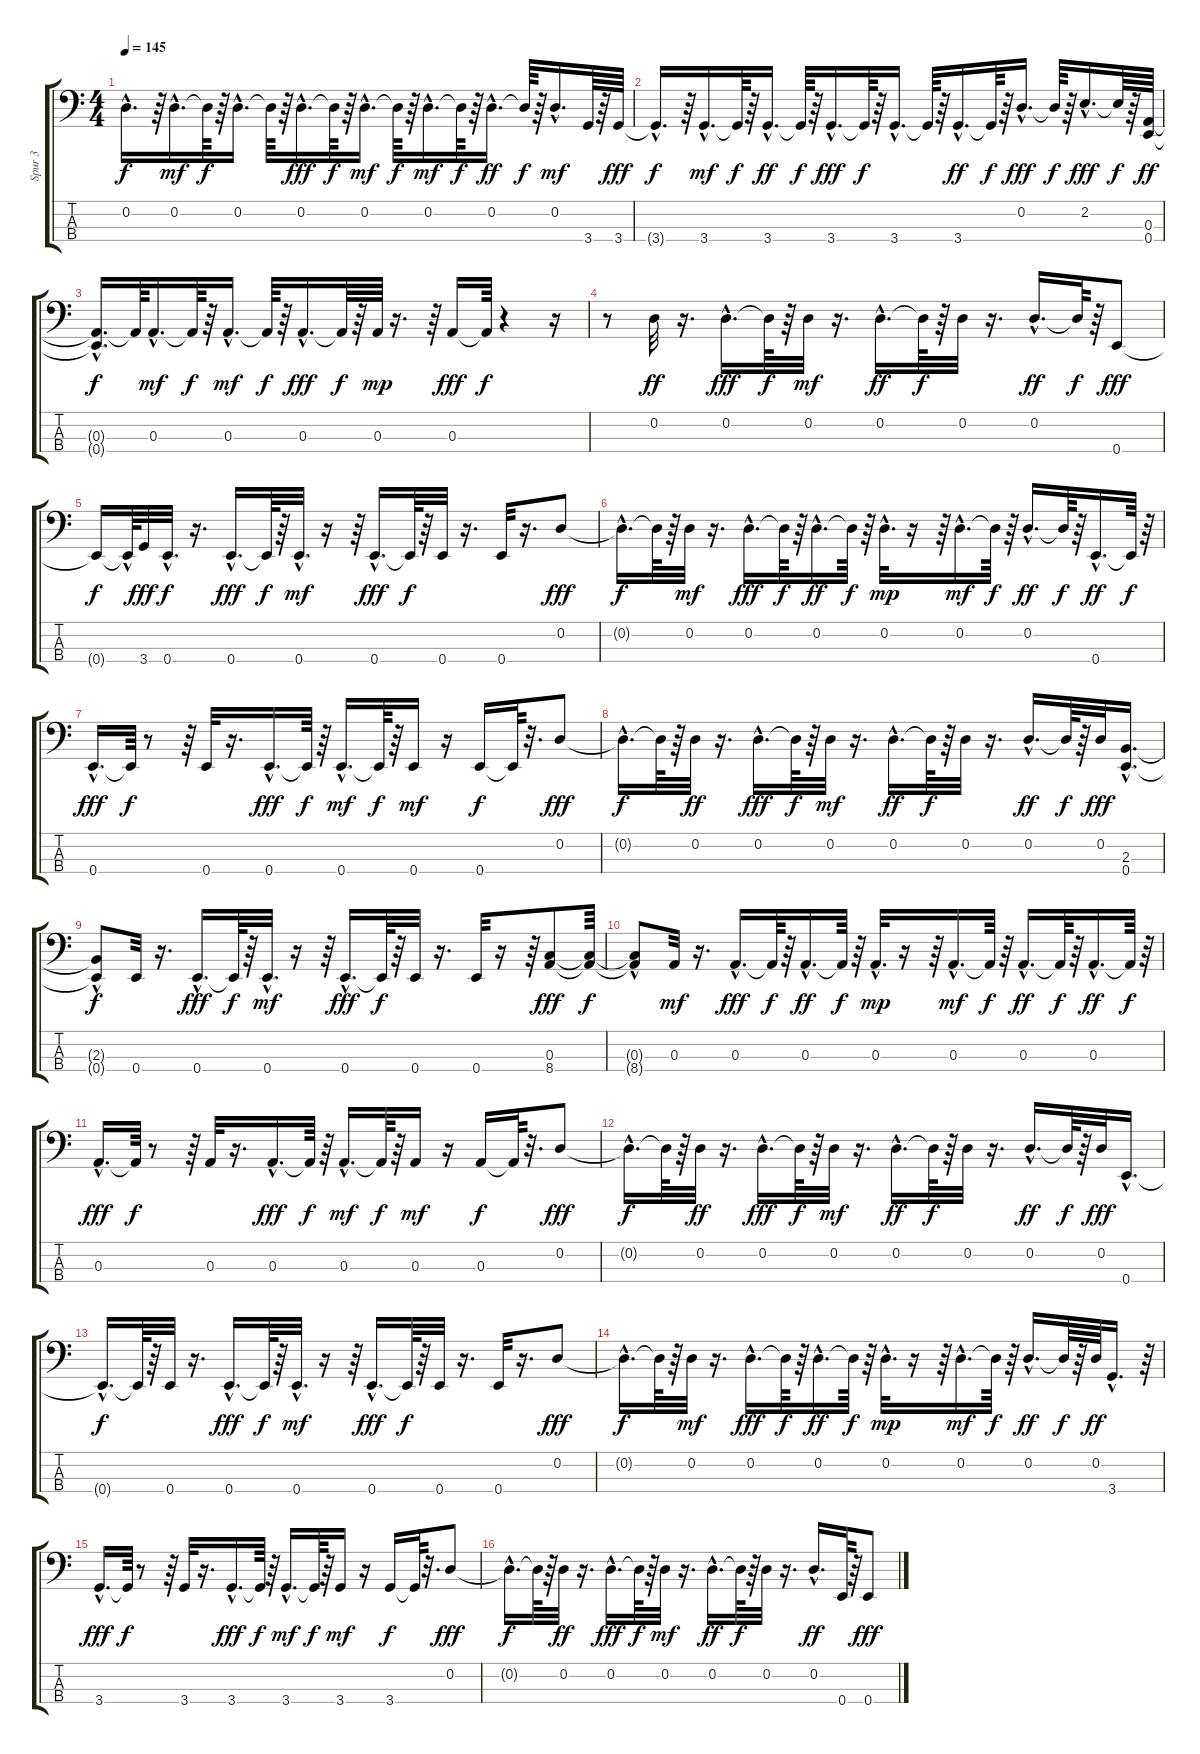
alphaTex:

\track ("Spur 3" "Spur 3") {instrument electricbassfinger}
\staff {score tabs}
\tuning (G2 D2 A1 E1) {hide}
\ts (4 4)
\tempo 145
\clef f4
\ks c
0.2{hac t}.16{d dy f} r.64 0.2{hac}.16{d dy mf} 0.2{t}.64{dy f} r.64 0.2{hac}.16{d} 0.2{t}.64 r.64 0.2{hac}.16{d dy fff} 0.2{t}.64{dy f} r.64 0.2{hac}.16{d dy mf} 0.2{t}.64{dy f} r.64 0.2{hac}.16{d dy mf} 0.2{t}.64{dy f} r.64 0.2{hac}.16{d dy ff} 0.2{t}.64{dy f} r.64 0.2{hac}.16{d dy mf} 3.4.64 r.64 3.4.64{dy fff} |
3.4{hac t}.16{d dy f} r.64 3.4{hac}.16{d dy mf} 3.4{t}.64{dy f} r.64 3.4{hac}.16{d dy ff} 3.4{t}.64{dy f} r.64 3.4{hac}.16{d dy fff} 3.4{t}.64{dy f} r.64 3.4{hac}.16{d} 3.4{t}.64 r.64 3.4{hac}.16{d dy ff} 3.4{t}.64{dy f} r.64 0.2{hac}.16{d dy fff} 0.2{t}.64{dy f} r.64 2.2{hac}.16{d dy fff} 2.2{t}.64{dy f} r.64 (0.3 0.4).64{dy ff} |
(0.3{hac t} 0.4{hac t}).16{d dy f} 0.3{t}.64 0.3{hac}.16{d dy mf} 0.3{t}.64{dy f} r.64 0.3{hac}.16{d dy mf} 0.3{t}.64{dy f} r.64 0.3{hac}.16{d dy fff} 0.3{t}.64{dy f} r.64 0.3.64{dy mp} r.16{d} r.64 0.3.16{dy fff} 0.3{t}.64{dy f} r.4 r.16 |
r.8 0.2.32{dy ff} r.16{d} 0.2{hac}.16{d dy fff} 0.2{t}.64{dy f} r.64 0.2.32{dy mf} r.16{d} 0.2{hac}.16{d dy ff} 0.2{t}.64{dy f} r.64 0.2.32 r.16{d} 0.2{hac}.16{d dy ff} 0.2{t}.64{dy f} r.64 0.4.8{dy fff} |
0.4{t}.16{dy f} 0.4{hac t}.64 3.4.32{dy fff} 0.4{hac}.32{d dy f} r.16{d} 0.4{hac}.16{d dy fff} 0.4{t}.64{dy f} r.64 0.4{hac}.32{d dy mf} r.16 r.64 0.4{hac}.16{d dy fff} 0.4{t}.64{dy f} r.64 0.4.32 r.16{d} 0.4.32 r.16{d} 0.2.8{dy fff} |
0.2{hac t}.16{d dy f} 0.2{t}.64 r.64 0.2.32{dy mf} r.16{d} 0.2{hac}.16{d dy fff} 0.2{t}.64{dy f} r.64 0.2{hac}.16{d dy ff} 0.2{t}.64{dy f} r.64 0.2{hac}.32{d dy mp} r.16 r.64 0.2{hac}.16{d dy mf} 0.2{t}.64{dy f} r.64 0.2{hac}.16{d dy ff} 0.2{t}.64{dy f} r.64 0.4{hac}.16{d dy ff} 0.4{t}.64{dy f} r.64 |
0.4{hac}.16{d dy fff} 0.4{t}.64{dy f} r.8 r.64 0.4.32 r.16{d} 0.4{hac}.16{d dy fff} 0.4{t}.64{dy f} r.64 0.4{hac}.16{d dy mf} 0.4{t}.64{dy f} r.64 0.4.16{dy mf} r.16 0.4.16{dy f} 0.4{t}.64 r.32{d} 0.2.8{dy fff} |
0.2{hac t}.16{d dy f} 0.2{t}.64 r.64 0.2.32{dy ff} r.16{d} 0.2{hac}.16{d dy fff} 0.2{t}.64{dy f} r.64 0.2.32{dy mf} r.16{d} 0.2{hac}.16{d dy ff} 0.2{t}.64{dy f} r.64 0.2.32 r.16{d} 0.2{hac}.16{d dy ff} 0.2{t}.64{dy f} r.64 0.2.32{dy fff} (2.3{hac} 0.4{hac}).16{d} |
(2.3{t} 0.4{hac t}).8{dy f} 0.4.32 r.16{d} 0.4{hac}.16{d dy fff} 0.4{t}.64{dy f} r.64 0.4{hac}.32{d dy mf} r.16 r.64 0.4{hac}.16{d dy fff} 0.4{t}.64{dy f} r.64 0.4.32 r.16{d} 0.4.32 r.16 r.64 (0.3 8.4).8{dy fff} (0.3{t} 8.4{t}).64{dy f} |
(0.3{hac t} 8.4{t}).8 0.3.32{dy mf} r.16{d} 0.3{hac}.16{d dy fff} 0.3{t}.64{dy f} r.64 0.3{hac}.16{d dy ff} 0.3{t}.64{dy f} r.64 0.3{hac}.32{d dy mp} r.16 r.64 0.3{hac}.16{d dy mf} 0.3{t}.64{dy f} r.64 0.3{hac}.16{d dy ff} 0.3{t}.64{dy f} r.64 0.3{hac}.16{d dy ff} 0.3{t}.64{dy f} r.64 |
0.3{hac}.16{d dy fff} 0.3{t}.64{dy f} r.8 r.64 0.3.32 r.16{d} 0.3{hac}.16{d dy fff} 0.3{t}.64{dy f} r.64 0.3{hac}.16{d dy mf} 0.3{t}.64{dy f} r.64 0.3.16{dy mf} r.16 0.3.16{dy f} 0.3{t}.64 r.32{d} 0.2.8{dy fff} |
0.2{hac t}.16{d dy f} 0.2{t}.64 r.64 0.2.32{dy ff} r.16{d} 0.2{hac}.16{d dy fff} 0.2{t}.64{dy f} r.64 0.2.32{dy mf} r.16{d} 0.2{hac}.16{d dy ff} 0.2{t}.64{dy f} r.64 0.2.32 r.16{d} 0.2{hac}.16{d dy ff} 0.2{t}.64{dy f} r.64 0.2.32{dy fff} 0.4{hac}.16{d} |
0.4{hac t}.16{d dy f} 0.4{t}.64 r.64 0.4.32 r.16{d} 0.4{hac}.16{d dy fff} 0.4{t}.64{dy f} r.64 0.4{hac}.32{d dy mf} r.16 r.64 0.4{hac}.16{d dy fff} 0.4{t}.64{dy f} r.64 0.4.32 r.16{d} 0.4.32 r.16{d} 0.2.8{dy fff} |
0.2{hac t}.16{d dy f} 0.2{t}.64 r.64 0.2.32{dy mf} r.16{d} 0.2{hac}.16{d dy fff} 0.2{t}.64{dy f} r.64 0.2{hac}.16{d dy ff} 0.2{t}.64{dy f} r.64 0.2{hac}.32{d dy mp} r.16 r.64 0.2{hac}.16{d dy mf} 0.2{t}.64{dy f} r.64 0.2{hac}.16{d dy ff} 0.2{t}.64{dy f} r.64 0.2.64{dy ff} 3.4{hac}.16{d} r.64 |
3.4{hac}.16{d dy fff} 3.4{t}.64{dy f} r.8 r.64 3.4.32 r.16{d} 3.4{hac}.16{d dy fff} 3.4{t}.64{dy f} r.64 3.4{hac}.16{d dy mf} 3.4{t}.64{dy f} r.64 3.4.16{dy mf} r.16 3.4.16{dy f} 3.4{t}.64 r.32{d} 0.2.8{dy fff} |
0.2{hac t}.16{d dy f} 0.2{t}.64 r.64 0.2.32{dy ff} r.16{d} 0.2{hac}.16{d dy fff} 0.2{t}.64{dy f} r.64 0.2.32{dy mf} r.16{d} 0.2{hac}.16{d dy ff} 0.2{t}.64{dy f} r.64 0.2.32 r.16{d} 0.2{hac}.16{d dy ff} 0.4.64 r.64 0.4.8{dy fff}
